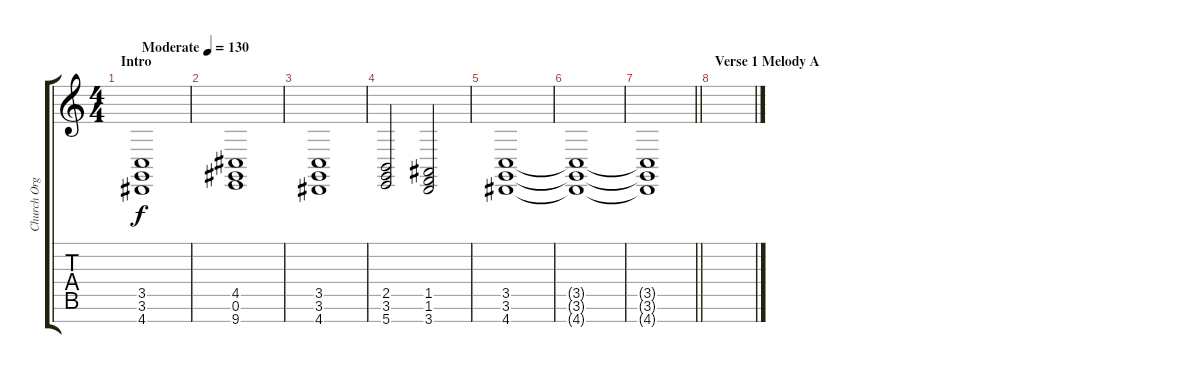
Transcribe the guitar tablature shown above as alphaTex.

\track ("Church Organ (Right Hand)" "Church Org") {instrument churchorgan}
\staff {score tabs}
\tuning (E4 B3 G3 D3 A2 E2 B1) {hide}
\ts (4 4)
\section ("" "Intro")
\tempo (130 "Moderate")
\clef g2
\ks c
(3.5 3.6 4.7).1{dy f instrument churchorgan} |
(4.5 0.6 9.7).1 |
(3.5 3.6 4.7).1 |
(2.5 3.6 5.7).2 (1.5 1.6 3.7).2 |
(3.5 3.6 4.7).1 |
(3.5{t} 3.6{t} 4.7{t}).1 |
\barLineRight lightlight
(3.5{t} 3.6{t} 4.7{t}).1 |
\section ("" "Verse 1 Melody A")
